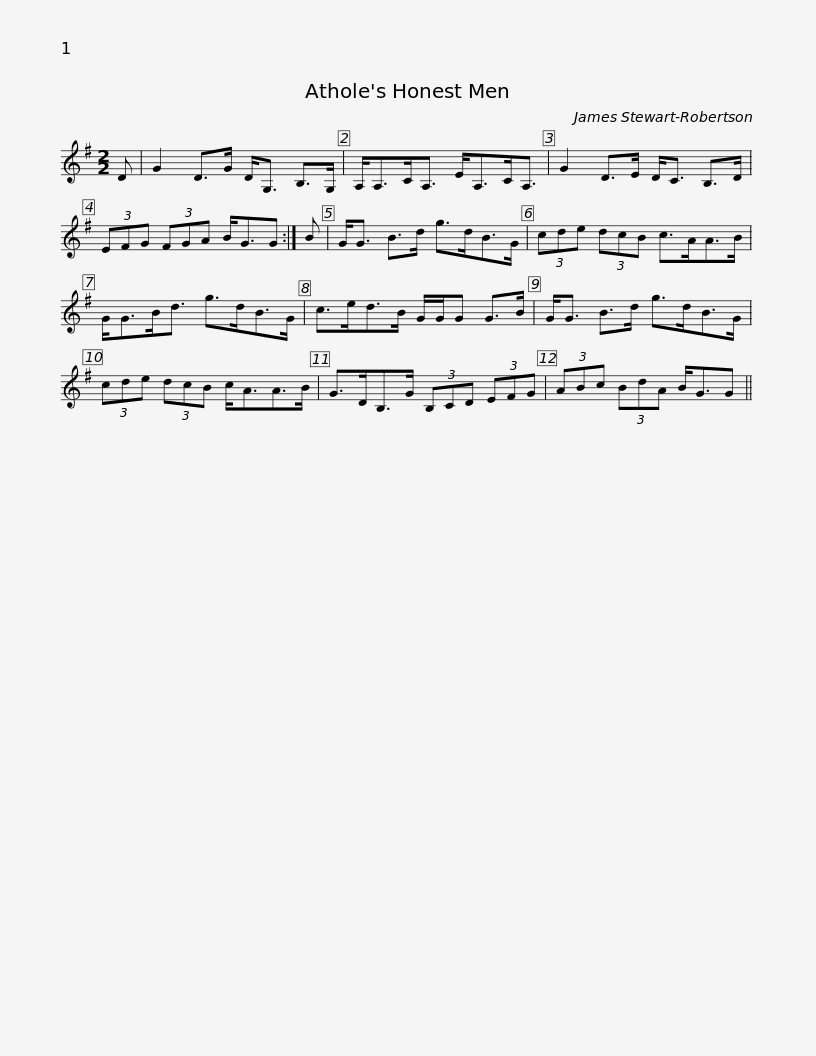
X:1
L:1/8
M:2/2
I:linebreak $
K:G
V:1 treble
V:1
 D | G2 D>G D<G, B,>G, | A,<A,C<A, E<A,C<A, | G2 D>E D<C B,>D | (3EFG (3FGA B<GG :| %5
 B |$ G<G B>d g>dB>G | (3cde (3dcB c>AA>B | G<GB<d g>dB>G | c>ed>B G/G/G G>B |$ %10
 G<G B>d g>dB>G | (3cde (3dcB c<AA>B | G>DB,>G (3B,CD (3EFG | (3ABc (3BdA B<GG || %14
